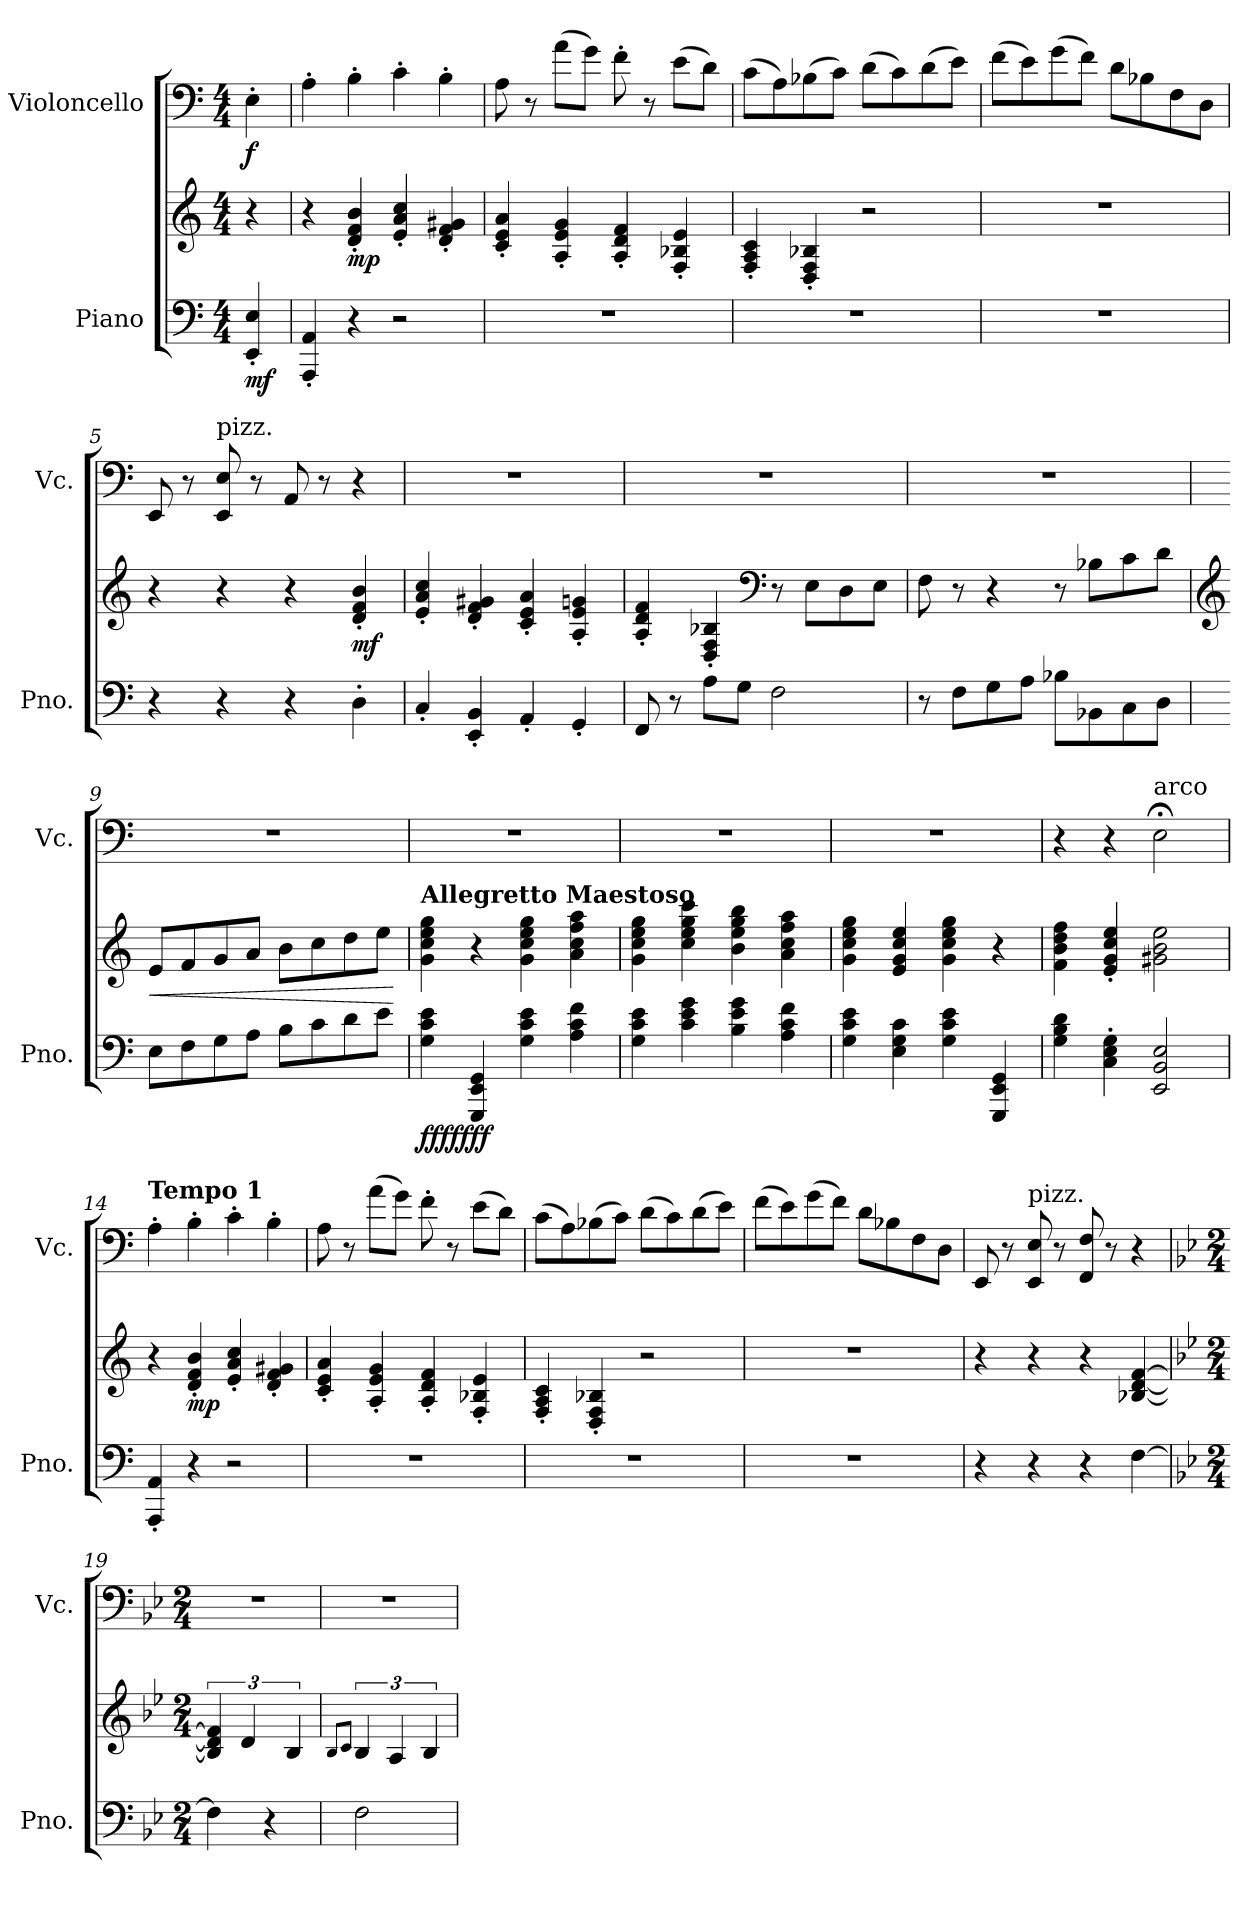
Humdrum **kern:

**kern	**kern	**dynam	**kern	**dynam
*part2	*part2	*part2	*part1	*part1
*staff3	*staff2	*staff2/3	*staff1	*staff1
*I"Piano	*	*	*I"Violoncello	*
*I'Pno.	*	*	*I'Vc.	*
*clefF4	*clefG2	*	*clefF4	*
*k[]	*k[]	*	*k[]	*
*M4/4	*M4/4	*	*M4/4	*
*MM230	*MM230	*	*MM230	*
=	=	=	=	=
!	!	!LO:DY:b=2	!	!LO:DY:b
4EE/' 4E/'	4r	mf	4E'\	f
=1	=1	=1	=1	=1
4AAA/' 4AA/'	4r	.	4A'\	.
!	!	!LO:DY:b	!	!
4r	4d/' 4f/' 4b/'	mp	4B'\	.
2r	4e/' 4a/' 4cc/'	.	4c'\	.
.	4d/' 4f/' 4g#X/'	.	4B'\	.
=2	=2	=2	=2	=2
1r	4c/' 4e/' 4a/'	.	8A\	.
.	.	.	8r	.
.	4A/' 4e/' 4g/'	.	(8a\L	.
.	.	.	8g\J)	.
.	4A/' 4d/' 4f/'	.	8f'\	.
.	.	.	8r	.
.	4F/' 4B-X/' 4e/'	.	(8e\L	.
.	.	.	8d\J)	.
=3	=3	=3	=3	=3
1r	4F/' 4A/' 4c/'	.	(8c\L	.
.	.	.	8A\)	.
.	4D/' 4F/' 4B-X/'	.	(8B-X\	.
.	.	.	8c\J)	.
.	2r	.	(8d\L	.
.	.	.	8c\)	.
.	.	.	(8d\	.
.	.	.	8e\J)	.
!!LO:LB:g=z
=4	=4	=4	=4	=4
1r	1r	.	(8f\L	.
.	.	.	8e\)	.
.	.	.	(8g\	.
.	.	.	8f\J)	.
.	.	.	8d\L	.
.	.	.	8B-X\	.
.	.	.	8F\	.
.	.	.	8D\J	.
=5	=5	=5	=5	=5
4r	4r	.	8EE/	.
.	.	.	8r	.
!	!	!	!LO:TX:a:t=pizz.	!
4r	4r	.	8EE/ 8E/	.
.	.	.	8r	.
4r	4r	.	8AA/	.
.	.	.	8r	.
!	!	!LO:DY:b	!	!
4D'\	4d/' 4f/' 4b/'	mf	4r	.
=6	=6	=6	=6	=6
4C'/	4e/' 4a/' 4cc/'	.	1r	.
4EE/' 4BB/'	4d/' 4f/' 4g#X/'	.	.	.
4AA'/	4c/' 4e/' 4a/'	.	.	.
4GG'/	4A/' 4e/' 4gn/'	.	.	.
=7	=7	=7	=7	=7
8FF/	4A/' 4d/' 4f/'	.	1r	.
8r	.	.	.	.
8A\L	4D/' 4F/' 4B-X/'	.	.	.
8G\J	.	.	.	.
*	*clefF4	*	*	*
2F\	8r	.	.	.
.	8E\L	.	.	.
.	8D\	.	.	.
.	8E\J	.	.	.
!!LO:LB:g=z
=8	=8	=8	=8	=8
8r	8F\	.	1r	.
8F\L	8r	.	.	.
8G\	4r	.	.	.
8A\J	.	.	.	.
8B-X\L	8r	.	.	.
8BB-X\	8B-X\L	.	.	.
8C\	8c\	.	.	.
8D\J	8d\J	.	.	.
=9	=9	=9	=9	=9
*	*clefG2	*	*	*
!	!	!LO:HP:b	!	!
8E\L	8e/L	<	1r	.
8F\	8f/	.	.	.
8G\	8g/	.	.	.
8A\J	8a/J	.	.	.
8B\L	8b\L	.	.	.
8c\	8cc\	.	.	.
8d\	8dd\	.	.	.
8e\J	8ee\J	.	.	.
.	.	[	.	.
=10	=10	=10	=10	=10
*	*	*	*MM200	*
!	!LO:TX:a:B:t=Allegretto Maestoso	!	!	!
!	!	!LO:DY:b=2	!	!
!	!	!LO:DY:n=1:b=2	!	!
!	!	!LO:DY:n=2:b=2	!	!
!	!	!LO:DY:n=3:b	!	!
!	!	!LO:DY:n=4:b	!	!
!	!	!LO:DY:n=5:b	!	!
!	!	!LO:DY:n=6:b	!	!
4G\ 4c\ 4e\	4g\ 4cc\ 4ee\ 4gg\	f f f f f f f	1r	.
4GGG/ 4EE/ 4GG/	4r	.	.	.
4G\ 4c\ 4e\	4g\ 4cc\ 4ee\ 4gg\	.	.	.
4A\ 4c\ 4f\	4a\ 4cc\ 4ff\ 4aa\	.	.	.
=11	=11	=11	=11	=11
4G\ 4c\ 4e\	4g\ 4cc\ 4ee\ 4gg\	.	1r	.
4c\ 4e\ 4g\	4cc\ 4ee\ 4gg\ 4ccc\	.	.	.
4B\ 4e\ 4g\	4b\ 4ee\ 4gg\ 4bb\	.	.	.
4A\ 4c\ 4f\	4a\ 4cc\ 4ff\ 4aa\	.	.	.
=12	=12	=12	=12	=12
4G\ 4c\ 4e\	4g\ 4cc\ 4ee\ 4gg\	.	1r	.
4E\ 4G\ 4c\	4e/ 4g/ 4cc/ 4ee/	.	.	.
4G\ 4c\ 4e\	4g\ 4cc\ 4ee\ 4gg\	.	.	.
4GGG/ 4EE/ 4GG/	4r	.	.	.
=13	=13	=13	=13	=13
4G\ 4B\ 4d\	4f\ 4b\ 4dd\ 4ff\	.	4r	.
4C\' 4E\' 4G\'	4e/' 4g/' 4cc/' 4ee/'	.	4r	.
*	*	*	*MM70	*
!	!	!	!LO:TX:a:t=arco	!
2EE/ 2BB/ 2E/	2g#X\ 2b\ 2ee\	.	2E;<\	.
!!LO:LB:g=z
=14	=14	=14	=14	=14
*	*	*	*MM230	*
!	!	!	!LO:TX:a:B:t=Tempo 1	!
4AAA/' 4AA/'	4r	.	4A'\	.
!	!	!LO:DY:b	!	!
4r	4d/' 4f/' 4b/'	mp	4B'\	.
2r	4e/' 4a/' 4cc/'	.	4c'\	.
.	4d/' 4f/' 4g#X/'	.	4B'\	.
=15	=15	=15	=15	=15
1r	4c/' 4e/' 4a/'	.	8A\	.
.	.	.	8r	.
.	4A/' 4e/' 4g/'	.	(8a\L	.
.	.	.	8g\J)	.
.	4A/' 4d/' 4f/'	.	8f'\	.
.	.	.	8r	.
.	4F/' 4B-X/' 4e/'	.	(8e\L	.
.	.	.	8d\J)	.
=16	=16	=16	=16	=16
1r	4F/' 4A/' 4c/'	.	(8c\L	.
.	.	.	8A\)	.
.	4D/' 4F/' 4B-X/'	.	(8B-X\	.
.	.	.	8c\J)	.
.	2r	.	(8d\L	.
.	.	.	8c\)	.
.	.	.	(8d\	.
.	.	.	8e\J)	.
=17	=17	=17	=17	=17
1r	1r	.	(8f\L	.
.	.	.	8e\)	.
.	.	.	(8g\	.
.	.	.	8f\J)	.
.	.	.	8d\L	.
.	.	.	8B-X\	.
.	.	.	8F\	.
.	.	.	8D\J	.
!!LO:PB:g=z
=18	=18	=18	=18	=18
4r	4r	.	8EE/	.
.	.	.	8r	.
!	!	!	!LO:TX:a:t=pizz.	!
4r	4r	.	8EE/ 8E/	.
.	.	.	8r	.
4r	4r	.	8FF/ 8F/	.
.	.	.	8r	.
[4F\	[4B-X/ [4d/ [4f/	.	4r	.
=19	=19	=19	=19	=19
*k[b-e-]	*k[b-e-]	*	*k[b-e-]	*
*M2/4	*M2/4	*	*M2/4	*
4F\]	6B-/] 6d/] 6f/]	.	2r	.
.	6d/	.	.	.
4r	.	.	.	.
.	6B-/	.	.	.
=20	=20	=20	=20	=20
.	8qB-/L	.	.	.
.	8qc/J	.	.	.
2F\	6B-/	.	2r	.
.	6A/	.	.	.
.	6B-/	.	.	.
=	=	=	=	=
*-	*-	*-	*-	*-
